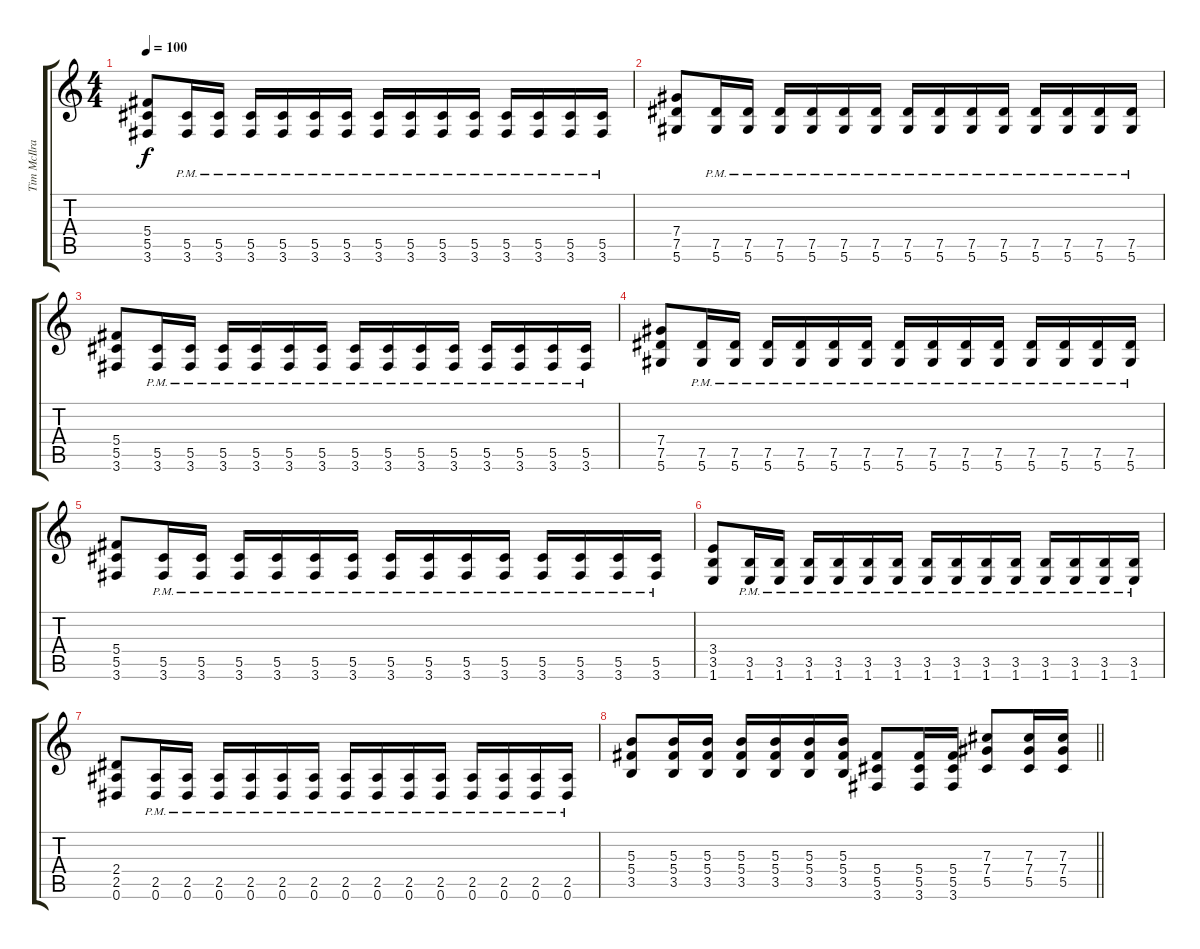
\track ("Tim McIlrath" "Tim McIlra") {instrument distortionguitar}
\staff {score tabs}
\tuning (Eb4 Bb3 Gb3 Db3 Ab2 Eb2) {hide}
\ts (4 4)
\tempo 100
\clef g2
\ks c
(5.4 5.5 3.6).8{dy f} (5.5{pm} 3.6{pm}).16 (5.5{pm} 3.6{pm}).16 (5.5{pm} 3.6{pm}).16 (5.5{pm} 3.6{pm}).16 (5.5{pm} 3.6{pm}).16 (5.5{pm} 3.6{pm}).16 (5.5{pm} 3.6{pm}).16 (5.5{pm} 3.6{pm}).16 (5.5{pm} 3.6{pm}).16 (5.5{pm} 3.6{pm}).16 (5.5{pm} 3.6{pm}).16 (5.5{pm} 3.6{pm}).16 (5.5{pm} 3.6{pm}).16 (5.5{pm} 3.6{pm}).16 |
(7.4 7.5 5.6).8 (7.5 5.6{pm}).16 (7.5 5.6{pm}).16 (7.5 5.6{pm}).16 (7.5 5.6{pm}).16 (7.5 5.6{pm}).16 (7.5 5.6{pm}).16 (7.5 5.6{pm}).16 (7.5 5.6{pm}).16 (7.5 5.6{pm}).16 (7.5 5.6{pm}).16 (7.5 5.6{pm}).16 (7.5 5.6{pm}).16 (7.5 5.6{pm}).16 (7.5 5.6{pm}).16 |
(5.4 5.5 3.6).8 (5.5{pm} 3.6{pm}).16 (5.5{pm} 3.6{pm}).16 (5.5{pm} 3.6{pm}).16 (5.5{pm} 3.6{pm}).16 (5.5{pm} 3.6{pm}).16 (5.5{pm} 3.6{pm}).16 (5.5{pm} 3.6{pm}).16 (5.5{pm} 3.6{pm}).16 (5.5{pm} 3.6{pm}).16 (5.5{pm} 3.6{pm}).16 (5.5{pm} 3.6{pm}).16 (5.5{pm} 3.6{pm}).16 (5.5{pm} 3.6{pm}).16 (5.5{pm} 3.6{pm}).16 |
(7.4 7.5 5.6).8 (7.5 5.6{pm}).16 (7.5 5.6{pm}).16 (7.5 5.6{pm}).16 (7.5 5.6{pm}).16 (7.5 5.6{pm}).16 (7.5 5.6{pm}).16 (7.5 5.6{pm}).16 (7.5 5.6{pm}).16 (7.5 5.6{pm}).16 (7.5 5.6{pm}).16 (7.5 5.6{pm}).16 (7.5 5.6{pm}).16 (7.5 5.6{pm}).16 (7.5 5.6{pm}).16 |
(5.4 5.5 3.6).8 (5.5{pm} 3.6{pm}).16 (5.5{pm} 3.6{pm}).16 (5.5{pm} 3.6{pm}).16 (5.5{pm} 3.6{pm}).16 (5.5{pm} 3.6{pm}).16 (5.5{pm} 3.6{pm}).16 (5.5{pm} 3.6{pm}).16 (5.5{pm} 3.6{pm}).16 (5.5{pm} 3.6{pm}).16 (5.5{pm} 3.6{pm}).16 (5.5{pm} 3.6{pm}).16 (5.5{pm} 3.6{pm}).16 (5.5{pm} 3.6{pm}).16 (5.5{pm} 3.6{pm}).16 |
(3.4 3.5 1.6).8 (3.5{pm} 1.6{pm}).16 (3.5{pm} 1.6{pm}).16 (3.5{pm} 1.6{pm}).16 (3.5{pm} 1.6{pm}).16 (3.5{pm} 1.6{pm}).16 (3.5{pm} 1.6{pm}).16 (3.5{pm} 1.6{pm}).16 (3.5{pm} 1.6{pm}).16 (3.5{pm} 1.6{pm}).16 (3.5{pm} 1.6{pm}).16 (3.5{pm} 1.6{pm}).16 (3.5{pm} 1.6{pm}).16 (3.5{pm} 1.6{pm}).16 (3.5{pm} 1.6{pm}).16 |
(2.4 2.5 0.6).8 (2.5{pm} 0.6{pm}).16 (2.5{pm} 0.6{pm}).16 (2.5{pm} 0.6{pm}).16 (2.5{pm} 0.6{pm}).16 (2.5{pm} 0.6{pm}).16 (2.5{pm} 0.6{pm}).16 (2.5{pm} 0.6{pm}).16 (2.5{pm} 0.6{pm}).16 (2.5{pm} 0.6{pm}).16 (2.5{pm} 0.6{pm}).16 (2.5{pm} 0.6{pm}).16 (2.5{pm} 0.6{pm}).16 (2.5{pm} 0.6{pm}).16 (2.5{pm} 0.6{pm}).16 |
\barLineRight lightlight
(5.3 5.4 3.5).8 (5.3 5.4 3.5).16 (5.3 5.4 3.5).16 (5.3 5.4 3.5).16 (5.3 5.4 3.5).16 (5.3 5.4 3.5).16 (5.3 5.4 3.5).16 (5.4 5.5 3.6).8 (5.4 5.5 3.6).16 (5.4 5.5 3.6).16 (7.3 7.4 5.5).8 (7.3 7.4 5.5).16 (7.3 7.4 5.5).16
